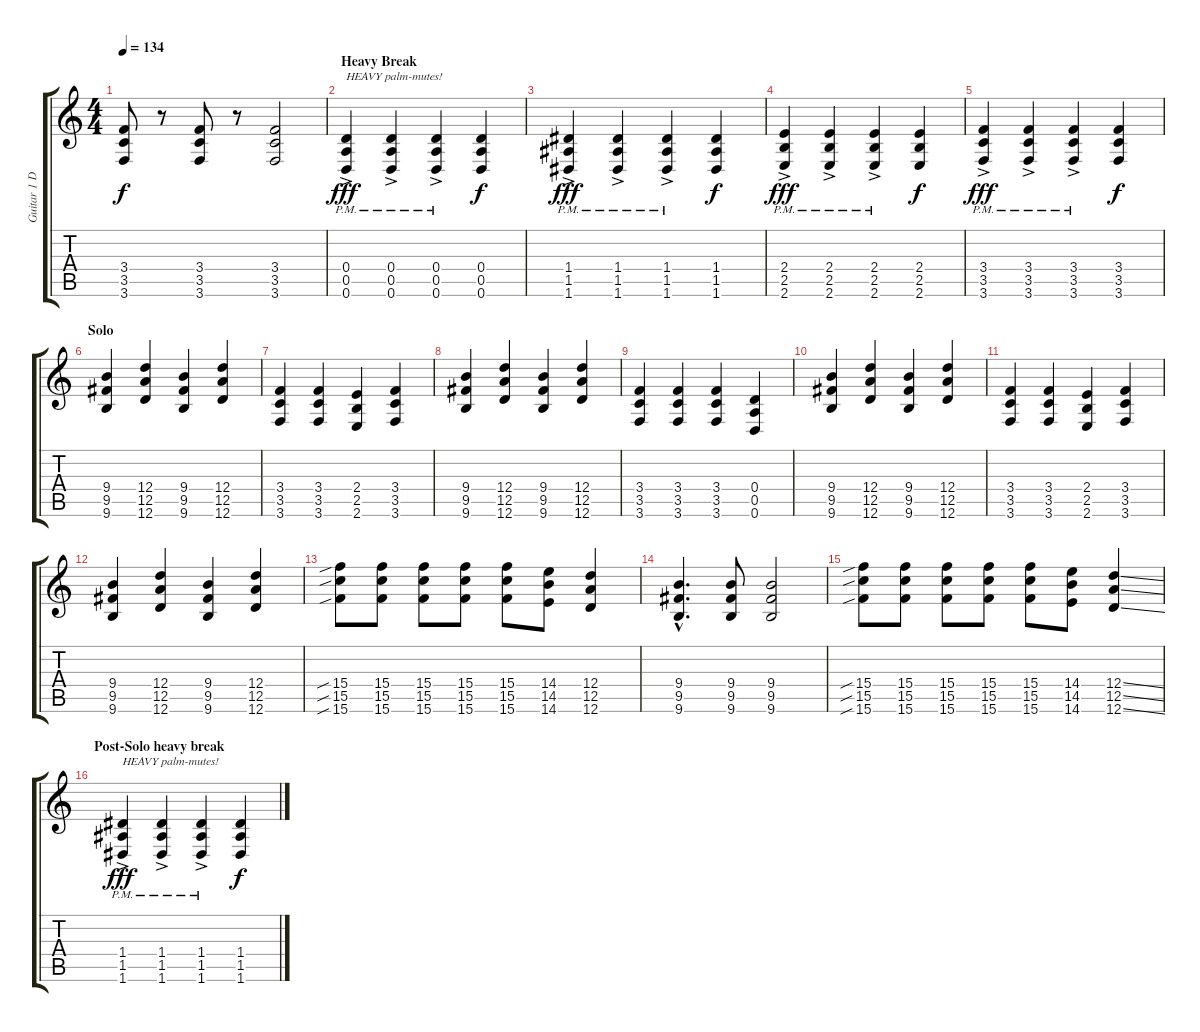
\track ("Guitar 1 Drop D - rythm" "Guitar 1 D") {instrument distortionguitar}
\staff {score tabs}
\tuning (E4 B3 G3 D3 A2 D2) {hide}
\ts (4 4)
\tempo 134
\clef g2
\ks c
(3.4 3.5 3.6).8{dy f} r.8 (3.4 3.5 3.6).8 r.8 (3.4 3.5 3.6).2 |
\section ("" "Heavy Break")
(0.4{ac pm} 0.5{ac pm} 0.6{ac pm}).4{txt "HEAVY palm-mutes!" dy fff} (0.4{ac pm} 0.5{ac pm} 0.6{ac pm}).4 (0.4{ac pm} 0.5{ac pm} 0.6{ac pm}).4 (0.4 0.5 0.6).4{dy f} |
(1.4{ac pm} 1.5{ac pm} 1.6{ac pm}).4{dy fff} (1.4{ac pm} 1.5{ac pm} 1.6{ac pm}).4 (1.4{ac pm} 1.5{ac pm} 1.6{ac pm}).4 (1.4 1.5 1.6).4{dy f} |
(2.4{ac pm} 2.5{ac pm} 2.6{ac pm}).4{dy fff} (2.4{ac pm} 2.5{ac pm} 2.6{ac pm}).4 (2.4{ac pm} 2.5{ac pm} 2.6{ac pm}).4 (2.4 2.5 2.6).4{dy f} |
(3.4{ac pm} 3.5{ac pm} 3.6{ac pm}).4{dy fff} (3.4{ac pm} 3.5{ac pm} 3.6{ac pm}).4 (3.4{ac pm} 3.5{ac pm} 3.6{ac pm}).4 (3.4 3.5 3.6).4{dy f} |
\section ("" "Solo")
(9.4 9.5 9.6).4 (12.4 12.5 12.6).4 (9.4 9.5 9.6).4 (12.4 12.5 12.6).4 |
(3.4 3.5 3.6).4 (3.4 3.5 3.6).4 (2.4 2.5 2.6).4 (3.4 3.5 3.6).4 |
(9.4 9.5 9.6).4 (12.4 12.5 12.6).4 (9.4 9.5 9.6).4 (12.4 12.5 12.6).4 |
(3.4 3.5 3.6).4 (3.4 3.5 3.6).4 (3.4 3.5 3.6).4 (0.4 0.5 0.6).4 |
(9.4 9.5 9.6).4 (12.4 12.5 12.6).4 (9.4 9.5 9.6).4 (12.4 12.5 12.6).4 |
(3.4 3.5 3.6).4 (3.4 3.5 3.6).4 (2.4 2.5 2.6).4 (3.4 3.5 3.6).4 |
(9.4 9.5 9.6).4 (12.4 12.5 12.6).4 (9.4 9.5 9.6).4 (12.4 12.5 12.6).4 |
(15.4{sib} 15.5{sib} 15.6{sib}).8 (15.4 15.5 15.6).8 (15.4 15.5 15.6).8 (15.4 15.5 15.6).8 (15.4 15.5 15.6).8 (14.4 14.5 14.6).8 (12.4 12.5 12.6).4 |
(9.4{hac} 9.5{hac} 9.6{hac}).4{d} (9.4 9.5 9.6).8 (9.4 9.5 9.6).2 |
(15.4{sib} 15.5{sib} 15.6{sib}).8 (15.4 15.5 15.6).8 (15.4 15.5 15.6).8 (15.4 15.5 15.6).8 (15.4 15.5 15.6).8 (14.4 14.5 14.6).8 (12.4{ss} 12.5{ss} 12.6{ss}).4 |
\section ("" "Post-Solo heavy break")
(1.4{ac pm} 1.5{ac pm} 1.6{ac pm}).4{txt "HEAVY palm-mutes!" dy fff} (1.4{ac pm} 1.5{ac pm} 1.6{ac pm}).4 (1.4{ac pm} 1.5{ac pm} 1.6{ac pm}).4 (1.4 1.5 1.6).4{dy f}
